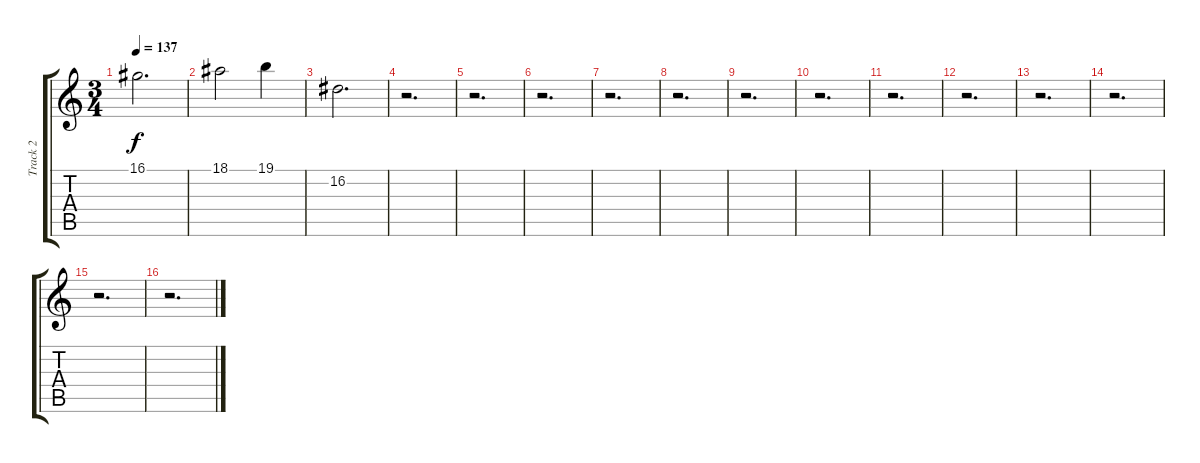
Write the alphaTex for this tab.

\track ("Track 2" "Track 2") {instrument celesta}
\staff {score tabs}
\tuning (E4 B3 G3 D3 A2 E2) {hide}
\ts (3 4)
\tempo 137
\clef g2
\ks c
16.1.2{d dy f} |
18.1.2 19.1.4 |
16.2.2{d} |
r.2{d} |
r.2{d} |
r.2{d} |
r.2{d} |
r.2{d} |
r.2{d} |
r.2{d} |
r.2{d} |
r.2{d} |
r.2{d} |
r.2{d} |
r.2{d} |
r.2{d}
